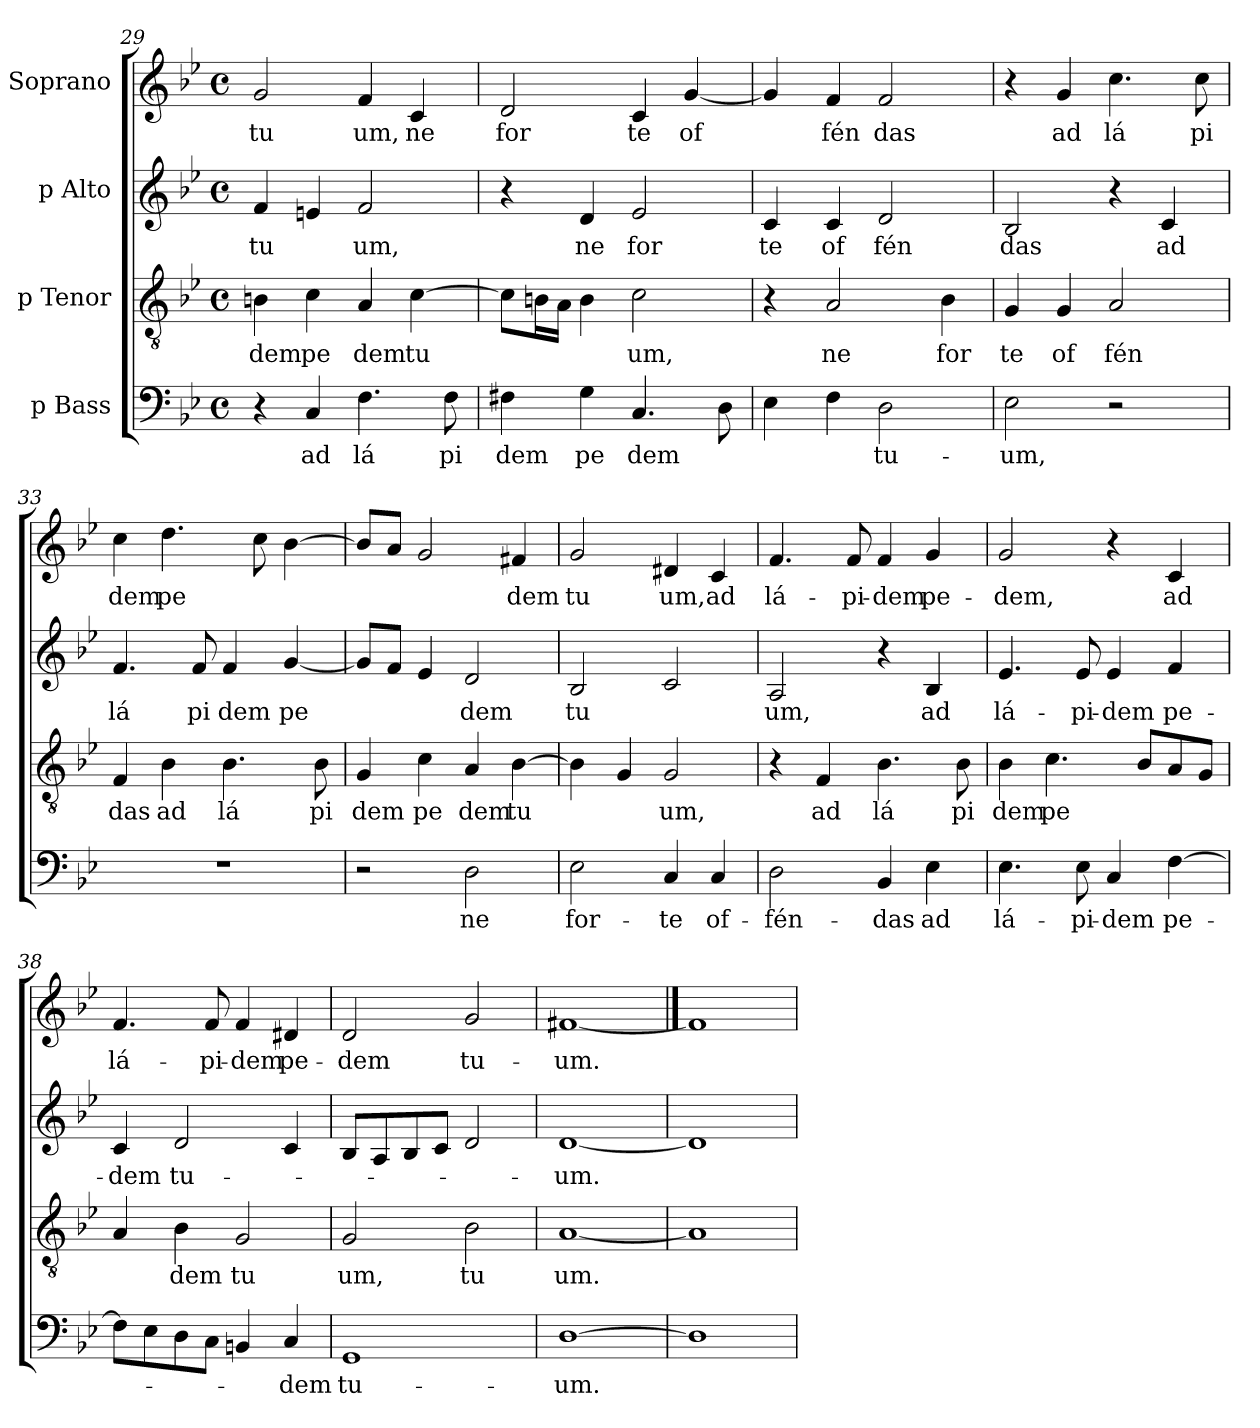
**kern	**text	**kern	**text	**kern	**text	**kern	**text
*part4	*part4	*part3	*part3	*part2	*part2	*part1	*part1
*staff4	*staff4	*staff3	*staff3	*staff2	*staff2	*staff1	*staff1
*I"p Bass	*	*I"p Tenor	*	*I"p Alto	*	*I"Soprano	*
*clefF4	*	*clefGv2	*	*clefG2	*	*clefG2	*
*	*	*ITrd-3c-5	*	*	*	*ITrd-3c-5	*
*k[b-e-]	*	*k[b-e-a-]	*	*k[b-e-]	*	*k[b-e-a-]	*
*B-:	*	*E-:	*	*B-:	*	*E-:	*
*M4/4	*	*M4/4	*	*M4/4	*	*M4/4	*
*met(c)	*	*met(c)	*	*met(c)	*	*met(c)	*
=29	=29	=29	=29	=29	=29	=29	=29
!	!	!	!LO:LY:b:cj	!	!LO:LY:b:cj	!	!LO:LY:b:cj
4r	.	4en\	dem	4f/	tu	2cc/	tu
!	!LO:LY:b:cj	!	!LO:LY:b:cj	!	!	!	!
4C/	ad	4f\	pe	4en/	.	.	.
!	!LO:LY:b:cj	!	!LO:LY:b:cj	!	!LO:LY:b:cj	!	!LO:LY:b:cj
4.F\	lá	4d/	dem	2f/	um,	4b-/	um,
!	!	!	!LO:LY:b:cj	!	!	!	!LO:LY:b:cj
.	.	[>4f\	tu	.	.	4f/	ne
!	!LO:LY:b:cj	!	!	!	!	!	!
8F\	pi	.	.	.	.	.	.
=30	=30	=30	=30	=30	=30	=30	=30
!	!LO:LY:b:cj	!	!	!	!	!	!LO:LY:b:cj
4F#X\	dem	8f\L]	.	4r	.	2g/	for
.	.	16en\	.	.	.	.	.
.	.	16d\J	.	.	.	.	.
!	!LO:LY:b:cj	!	!	!	!LO:LY:b:cj	!	!
4G\	pe	4e\	.	4d/	ne	.	.
!	!LO:LY:b	!	!LO:LY:b:cj	!	!LO:LY:b:cj	!	!LO:LY:b:cj
4.C/	dem	2f\	um,	2e-/	for	4f/	te
!	!	!	!	!	!	!	!LO:LY:b:cj
.	.	.	.	.	.	[>4cc/	of
8D\	.	.	.	.	.	.	.
!!LO:LB:g=z
=31	=31	=31	=31	=31	=31	=31	=31
!	!	!	!	!	!LO:LY:b:cj	!	!
*	*	*	*	*^	*	*	*
4E-\	.	4r	.	4c/	32ryy	te	4cc/]	.
.	.	.	.	.	2ryy	.	.	.
!	!	!	!LO:LY:b:cj	!	!	!LO:LY:b:cj	!	!LO:LY:b:cj
4F\	.	2d/	ne	4c/	.	of	4b-/	fén
!	!LO:LY:b:cj	!	!	!	!	!LO:LY:b:cj	!	!LO:LY:b:cj
2D\	tu-	.	.	2d/	.	fén	2b-/	das
.	.	.	.	.	4...ryy	.	.	.
!	!	!	!LO:LY:b:cj	!	!	!	!	!
.	.	4e-\	for	.	.	.	.	.
=32	=32	=32	=32	=32	=32	=32	=32	=32
!	!LO:LY:b:cj	!	!LO:LY:b:cj	!	!	!LO:LY:b:cj	!	!
*	*	*	*	*v	*v	*	*	*
2E-\	-um,	4c/	te	2B-/	das	4r	.
!	!	!	!LO:LY:b:cj	!	!	!	!LO:LY:b:cj
.	.	4c/	of	.	.	4cc/	ad
!	!	!	!LO:LY:b:cj	!	!	!	!LO:LY:b:cj
2r	.	2d/	fén	4r	.	4.ff\	lá
!	!	!	!	!	!LO:LY:b:cj	!	!
.	.	.	.	4c/	ad	.	.
!	!	!	!	!	!	!	!LO:LY:b:cj
.	.	.	.	.	.	8ff\	pi
=33	=33	=33	=33	=33	=33	=33	=33
!	!	!	!LO:LY:b:cj	!	!LO:LY:b:cj	!	!LO:LY:b:cj
1r	.	4B-/	das	4.f/	lá	4ff\	dem
!	!	!	!LO:LY:b:cj	!	!	!	!LO:LY:b:cj
.	.	4e-\	ad	.	.	4.gg\	pe
!	!	!	!	!	!LO:LY:b:cj	!	!
.	.	.	.	8f/	pi	.	.
!	!	!	!LO:LY:b:cj	!	!LO:LY:b:cj	!	!
.	.	4.e-\	lá	4f/	dem	.	.
.	.	.	.	.	.	8ff\	.
!	!	!	!	!	!LO:LY:b:cj	!	!
.	.	.	.	[<4g/	pe	[>4ee-\	.
!	!	!	!LO:LY:b:cj	!	!	!	!
.	.	8e-\	pi	.	.	.	.
=34	=34	=34	=34	=34	=34	=34	=34
!	!	!	!LO:LY:b:cj	!	!	!	!
2r	.	4c/	dem	8g/L]	.	8ee-/L]	.
.	.	.	.	8f/J	.	8dd/J	.
!	!	!	!LO:LY:b:cj	!	!	!	!
.	.	4f\	pe	4e-/	.	2cc/	.
!	!LO:LY:b:cj	!	!LO:LY:b:cj	!	!LO:LY:b:cj	!	!
2D\	ne	4d/	dem	2d/	dem	.	.
!	!	!	!LO:LY:b:cj	!	!	!	!LO:LY:b:cj
.	.	[>4e-\	tu	.	.	4bn/	dem
=35	=35	=35	=35	=35	=35	=35	=35
!	!LO:LY:b:cj	!	!	!	!LO:LY:b:cj	!	!LO:LY:b:cj
2E-\	for-	4e-\]	.	2B-/	tu	2cc/	tu
.	.	4c/	.	.	.	.	.
!	!LO:LY:b:cj	!	!LO:LY:b:cj	!	!	!	!LO:LY:b:cj
4C/	-te	2c/	um,	2c/	.	4g#/	um,
!	!LO:LY:b:cj	!	!	!	!	!	!LO:LY:b:cj
4C/	of-	.	.	.	.	4f/	ad
!!LO:LB:g=z
=36	=36	=36	=36	=36	=36	=36	=36
!	!LO:LY:b:cj	!	!	!	!LO:LY:b:cj	!	!LO:LY:b:cj
2D\	-fén-	4r	.	2A/	um,	4.b-/	lá-
!	!	!	!LO:LY:b:cj	!	!	!	!
.	.	4B-/	ad	.	.	.	.
!	!	!	!	!	!	!	!LO:LY:b:cj
.	.	.	.	.	.	8b-/	-pi-
!	!LO:LY:b:cj	!	!LO:LY:b:cj	!	!	!	!LO:LY:b:cj
4BB-/	-das	4.e-\	lá	4r	.	4b-/	-dem
!	!LO:LY:b:cj	!	!	!	!LO:LY:b:cj	!	!LO:LY:b:cj
4E-\	ad	.	.	4B-/	ad	4cc/	pe-
!	!	!	!LO:LY:b:cj	!	!	!	!
.	.	8e-\	pi	.	.	.	.
=37	=37	=37	=37	=37	=37	=37	=37
!	!LO:LY:b:cj	!	!LO:LY:b:cj	!	!LO:LY:b:cj	!	!LO:LY:b:cj
4.E-\	lá-	4e-\	dem	4.e-/	lá-	2cc/	-dem,
!	!	!	!LO:LY:b:cj	!	!	!	!
.	.	4.f\	pe	.	.	.	.
!	!LO:LY:b:cj	!	!	!	!LO:LY:b:cj	!	!
8E-\	-pi-	.	.	8e-/	-pi-	.	.
!	!LO:LY:b:cj	!	!	!	!LO:LY:b:cj	!	!
4C/	-dem	.	.	4e-/	-dem	4r	.
.	.	8e-/L	.	.	.	.	.
!	!LO:LY:b:cj	!	!	!	!LO:LY:b:cj	!	!LO:LY:b:cj
[>4F\	pe-	8d/	.	4f/	pe-	4f/	ad
.	.	8c/J	.	.	.	.	.
=38	=38	=38	=38	=38	=38	=38	=38
!	!	!	!	!	!LO:LY:b:cj	!	!LO:LY:b:cj
8F\L]	.	4d/	.	4c/	-dem	4.b-/	lá-
8E-\	.	.	.	.	.	.	.
!	!	!	!LO:LY:b:cj	!	!LO:LY:b:cj	!	!
8D\	.	4e-\	dem	2d/	tu-	.	.
!	!	!	!	!	!	!	!LO:LY:b:cj
8C\J	.	.	.	.	.	8b-/	-pi-
!	!	!	!LO:LY:b:cj	!	!	!	!LO:LY:b:cj
4BBn/	.	2c/	tu	.	.	4b-/	-dem
!	!LO:LY:b:cj	!	!	!	!	!	!LO:LY:b:cj
4C/	-dem	.	.	4c/	.	4g#/	pe-
=39	=39	=39	=39	=39	=39	=39	=39
!	!LO:LY:b:cj	!	!LO:LY:b:cj	!	!	!	!LO:LY:b:cj
1GG	tu-	2c/	um,	8B-/L	.	2g/	-dem
.	.	.	.	8A/	.	.	.
.	.	.	.	8B-/	.	.	.
.	.	.	.	8c/J	.	.	.
!	!	!	!LO:LY:b:cj	!	!	!	!LO:LY:b:cj
.	.	2e-\	tu	2d/	.	2cc/	tu-
=40	=40	=40	=40	=40	=40	=40	=40
!	!LO:LY:b:cj	!	!LO:LY:b:cj	!	!LO:LY:b:cj	!	!LO:LY:b:cj
[1D	-um.	[1d	um.	[1d	-um.	[1bn	-um.
=41	==41	=41	==41	=41	==41	==41	==41
1D]	.	1d]	.	1d]	.	1b]	.
=	=	=	=	=	=	=	=
*-	*-	*-	*-	*-	*-	*-	*-
